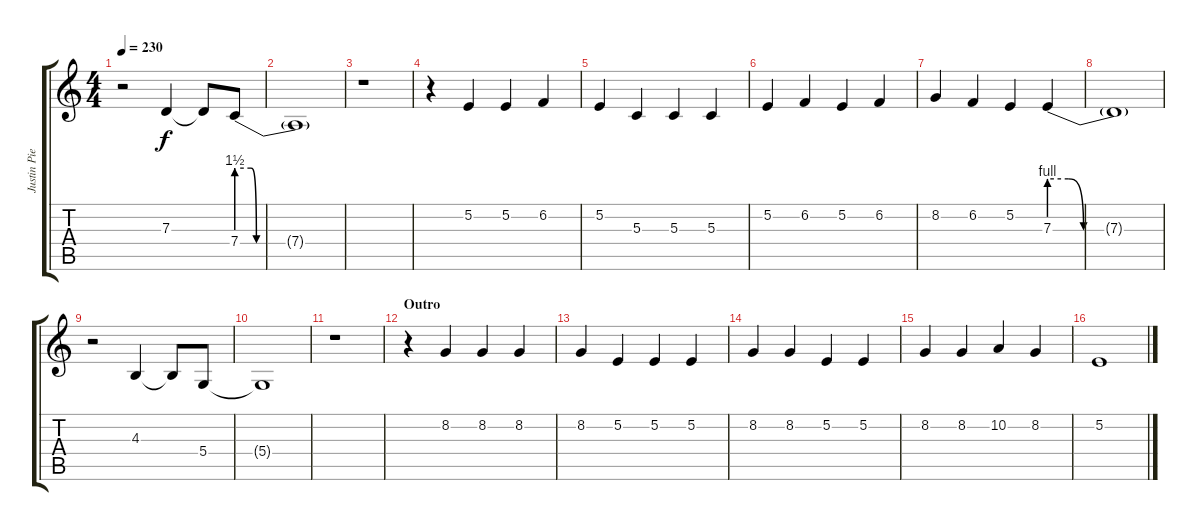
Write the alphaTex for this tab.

\track ("Justin Pierre (Backing Vocals)" "Justin Pie") {instrument oboe}
\staff {score tabs}
\tuning (E4 B3 G3 D3 A2 E2) {hide}
\ts (4 4)
\tempo 230
\clef g2
\ks c
r.2{dy f} 7.3.4 7.3{t}.8 7.4{be (custom 0 6 8 6 11 0 40 0 60 0)}.8 |
7.4{t}.1 |
r.1 |
r.4 5.2.4 5.2.4 6.2.4 |
5.2.4 5.3.4 5.3.4 5.3.4 |
5.2.4 6.2.4 5.2.4 6.2.4 |
8.2.4 6.2.4 5.2.4 7.3{be (custom 0 4 10 4 18 0 40 0 60 0)}.4 |
7.3{t}.1 |
r.2 4.3.4 4.3{t}.8 5.4.8 |
5.4{t}.1 |
r.1 |
\section ("" "Outro")
r.4 8.2.4 8.2.4 8.2.4 |
8.2.4 5.2.4 5.2.4 5.2.4 |
8.2.4 8.2.4 5.2.4 5.2.4 |
8.2.4 8.2.4 10.2.4 8.2.4 |
5.2.1
